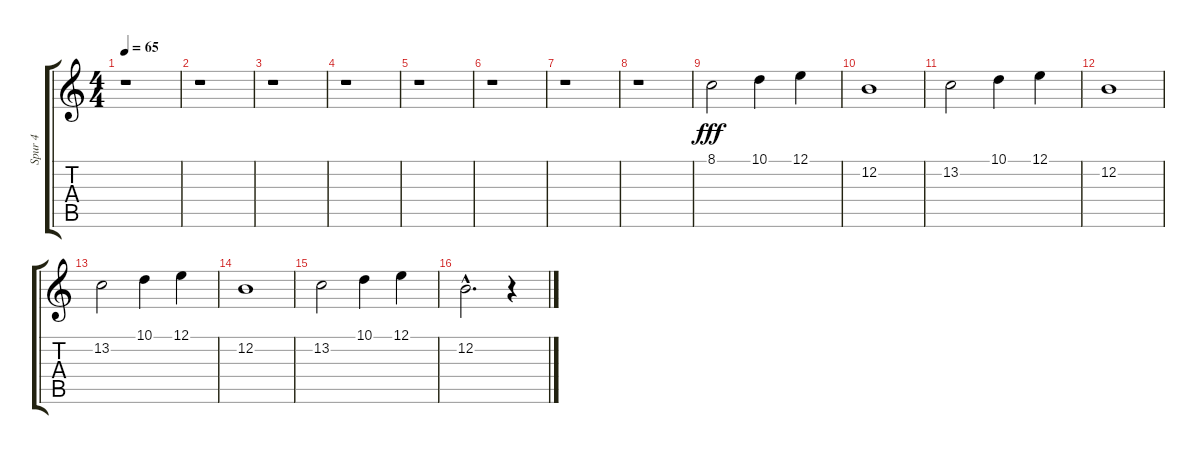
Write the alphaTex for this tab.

\track ("Spur 4" "Spur 4") {instrument stringensemble2}
\staff {score tabs}
\tuning (E4 B3 G3 D3 A2 E2) {hide}
\ts (4 4)
\tempo 65
\clef g2
\ks c
r.1{dy fff} |
r.1 |
r.1 |
r.1 |
r.1 |
r.1 |
r.1 |
r.1 |
8.1.2 10.1.4 12.1.4 |
12.2.1 |
13.2.2 10.1.4 12.1.4 |
12.2.1 |
13.2.2 10.1.4 12.1.4 |
12.2.1 |
13.2.2 10.1.4 12.1.4 |
12.2{hac}.2{d} r.4
